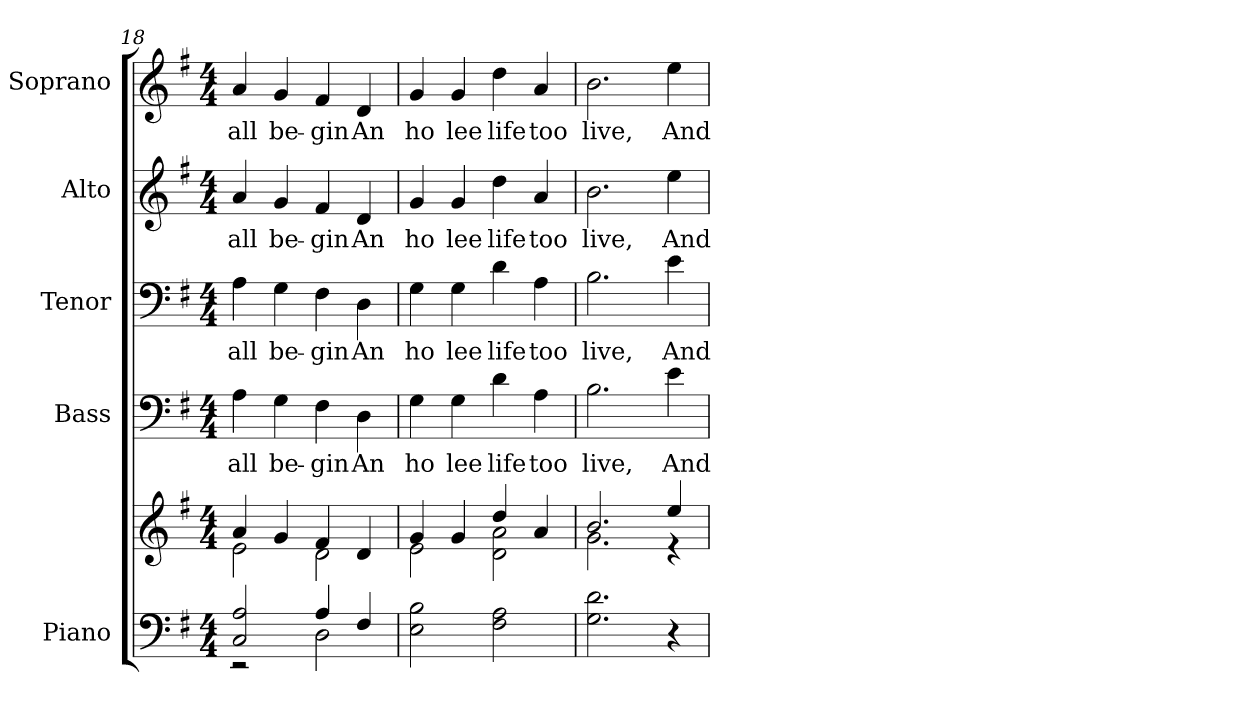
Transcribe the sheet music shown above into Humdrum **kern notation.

**kern	**kern	**kern	**text	**kern	**text	**kern	**text	**kern	**text
*part5	*part5	*part4	*part4	*part3	*part3	*part2	*part2	*part1	*part1
*staff6	*staff5	*staff4	*staff4	*staff3	*staff3	*staff2	*staff2	*staff1	*staff1
*I"Piano	*	*I"Bass	*	*I"Tenor	*	*I"Alto	*	*I"Soprano	*
*I'Pno.	*	*I'B.	*	*I'T.	*	*I'A.	*	*I'S.	*
*clefF4	*clefG2	*clefF4	*	*clefF4	*	*clefG2	*	*clefG2	*
*k[f#]	*k[f#]	*k[f#]	*	*k[f#]	*	*k[f#]	*	*k[f#]	*
*G:	*G:	*G:	*	*G:	*	*G:	*	*G:	*
*M4/4	*M4/4	*M4/4	*	*M4/4	*	*M4/4	*	*M4/4	*
=18	=18	=18	=18	=18	=18	=18	=18	=18	=18
*^	*^	*	*	*	*	*	*	*	*
!	!	!	!	!	!LO:LY:b:color=#000000	!	!	!	!	!	!
!	!	!	!	!	!	!	!LO:LY:b:color=#000000	!	!	!	!
!	!	!	!	!	!	!	!	!	!LO:LY:b:color=#000000	!	!
!	!	!	!	!	!	!	!	!	!	!	!LO:LY:b:color=#000000
2Ci/ 2Ai	2r	4ai/	2ei\	4Ai\	all	4Ai\	all	4ai/	all	4ai/	all
!	!	!	!	!	!LO:LY:b:color=#000000	!	!	!	!	!	!
!	!	!	!	!	!	!	!LO:LY:b:color=#000000	!	!	!	!
!	!	!	!	!	!	!	!	!	!LO:LY:b:color=#000000	!	!
!	!	!	!	!	!	!	!	!	!	!	!LO:LY:b:color=#000000
.	.	4gi/	.	4Gi\	be-	4Gi\	be-	4gi/	be-	4gi/	be-
!	!	!	!	!	!LO:LY:b:color=#000000	!	!	!	!	!	!
!	!	!	!	!	!	!	!LO:LY:b:color=#000000	!	!	!	!
!	!	!	!	!	!	!	!	!	!LO:LY:b:color=#000000	!	!
!	!	!	!	!	!	!	!	!	!	!	!LO:LY:b:color=#000000
4Ai/	2Di\	4f#i/	2di\	4F#i\	-gin	4F#i\	-gin	4f#i/	-gin	4f#i/	-gin
!	!	!	!	!	!LO:LY:b:color=#000000	!	!	!	!	!	!
!	!	!	!	!	!	!	!LO:LY:b:color=#000000	!	!	!	!
!	!	!	!	!	!	!	!	!	!LO:LY:b:color=#000000	!	!
!	!	!	!	!	!	!	!	!	!	!	!LO:LY:b:color=#000000
4F#i/	.	4di/	.	4Di\	An	4Di\	An	4di/	An	4di/	An
*v	*v	*	*	*	*	*	*	*	*	*	*
=19	=19	=19	=19	=19	=19	=19	=19	=19	=19	=19
!	!	!	!	!LO:LY:b:color=#000000	!	!	!	!	!	!
!	!	!	!	!	!	!LO:LY:b:color=#000000	!	!	!	!
!	!	!	!	!	!	!	!	!LO:LY:b:color=#000000	!	!
!	!	!	!	!	!	!	!	!	!	!LO:LY:b:color=#000000
2Ei\ 2Bi	4gi/	2ei\	4Gi\	ho	4Gi\	ho	4gi/	ho	4gi/	ho
!	!	!	!	!LO:LY:b:color=#000000	!	!	!	!	!	!
!	!	!	!	!	!	!LO:LY:b:color=#000000	!	!	!	!
!	!	!	!	!	!	!	!	!LO:LY:b:color=#000000	!	!
!	!	!	!	!	!	!	!	!	!	!LO:LY:b:color=#000000
.	4gi/	.	4Gi\	lee	4Gi\	lee	4gi/	lee	4gi/	lee
!	!	!	!	!LO:LY:b:color=#000000	!	!	!	!	!	!
!	!	!	!	!	!	!LO:LY:b:color=#000000	!	!	!	!
!	!	!	!	!	!	!	!	!LO:LY:b:color=#000000	!	!
!	!	!	!	!	!	!	!	!	!	!LO:LY:b:color=#000000
2F#i\ 2Ai	4ddi/	2di\ 2ai	4di\	life	4di\	life	4ddi\	life	4ddi\	life
!	!	!	!	!LO:LY:b:color=#000000	!	!	!	!	!	!
!	!	!	!	!	!	!LO:LY:b:color=#000000	!	!	!	!
!	!	!	!	!	!	!	!	!LO:LY:b:color=#000000	!	!
!	!	!	!	!	!	!	!	!	!	!LO:LY:b:color=#000000
.	4ai/	.	4Ai\	too	4Ai\	too	4ai/	too	4ai/	too
!!LO:PB:g=z
=20	=20	=20	=20	=20	=20	=20	=20	=20	=20	=20
!	!	!	!	!LO:LY:b:color=#000000	!	!	!	!	!	!
!	!	!	!	!	!	!LO:LY:b:color=#000000	!	!	!	!
!	!	!	!	!	!	!	!	!LO:LY:b:color=#000000	!	!
!	!	!	!	!	!	!	!	!	!	!LO:LY:b:color=#000000
2.Gi\ 2.di	2.bi/	2.gi\	2.Bi\	live,	2.Bi\	live,	2.bi\	live,	2.bi\	live,
!	!	!	!	!LO:LY:b:color=#000000	!	!	!	!	!	!
!	!	!	!	!	!	!LO:LY:b:color=#000000	!	!	!	!
!	!	!	!	!	!	!	!	!LO:LY:b:color=#000000	!	!
!	!	!	!	!	!	!	!	!	!	!LO:LY:b:color=#000000
4r	4eei/	4r	4ei\	And	4ei\	And	4eei\	And	4eei\	And
*	*v	*v	*	*	*	*	*	*	*	*
=	=	=	=	=	=	=	=	=	=
*-	*-	*-	*-	*-	*-	*-	*-	*-	*-
